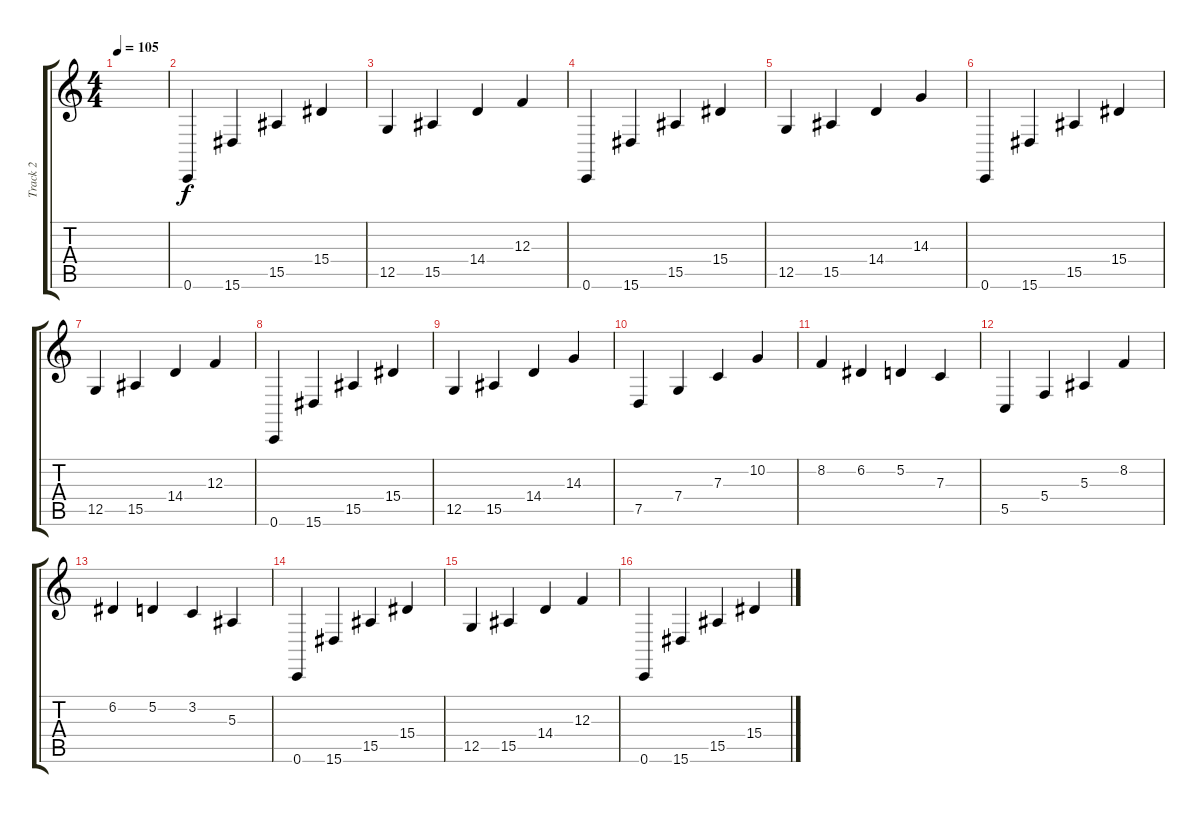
\track ("Track 2" "Track 2") {instrument pad2warm}
\staff {score tabs}
\tuning (D4 A3 F3 C3 G2 C2) {hide}
\ts (4 4)
\tempo 105
\clef g2
\ks c
|
0.6.4{volume 16} 15.6.4 15.5.4 15.4.4 |
12.5.4 15.5.4 14.4.4 12.3.4 |
0.6.4 15.6.4 15.5.4 15.4.4 |
12.5.4 15.5.4 14.4.4 14.3.4 |
0.6.4 15.6.4 15.5.4 15.4.4 |
12.5.4 15.5.4 14.4.4 12.3.4 |
0.6.4 15.6.4 15.5.4 15.4.4 |
12.5.4 15.5.4 14.4.4 14.3.4 |
7.5.4 7.4.4 7.3.4 10.2.4 |
8.2.4 6.2.4 5.2.4 7.3.4 |
5.5.4 5.4.4 5.3.4 8.2.4 |
6.2.4 5.2.4 3.2.4 5.3.4 |
0.6.4 15.6.4 15.5.4 15.4.4 |
12.5.4 15.5.4 14.4.4 12.3.4 |
0.6.4 15.6.4 15.5.4 15.4.4
